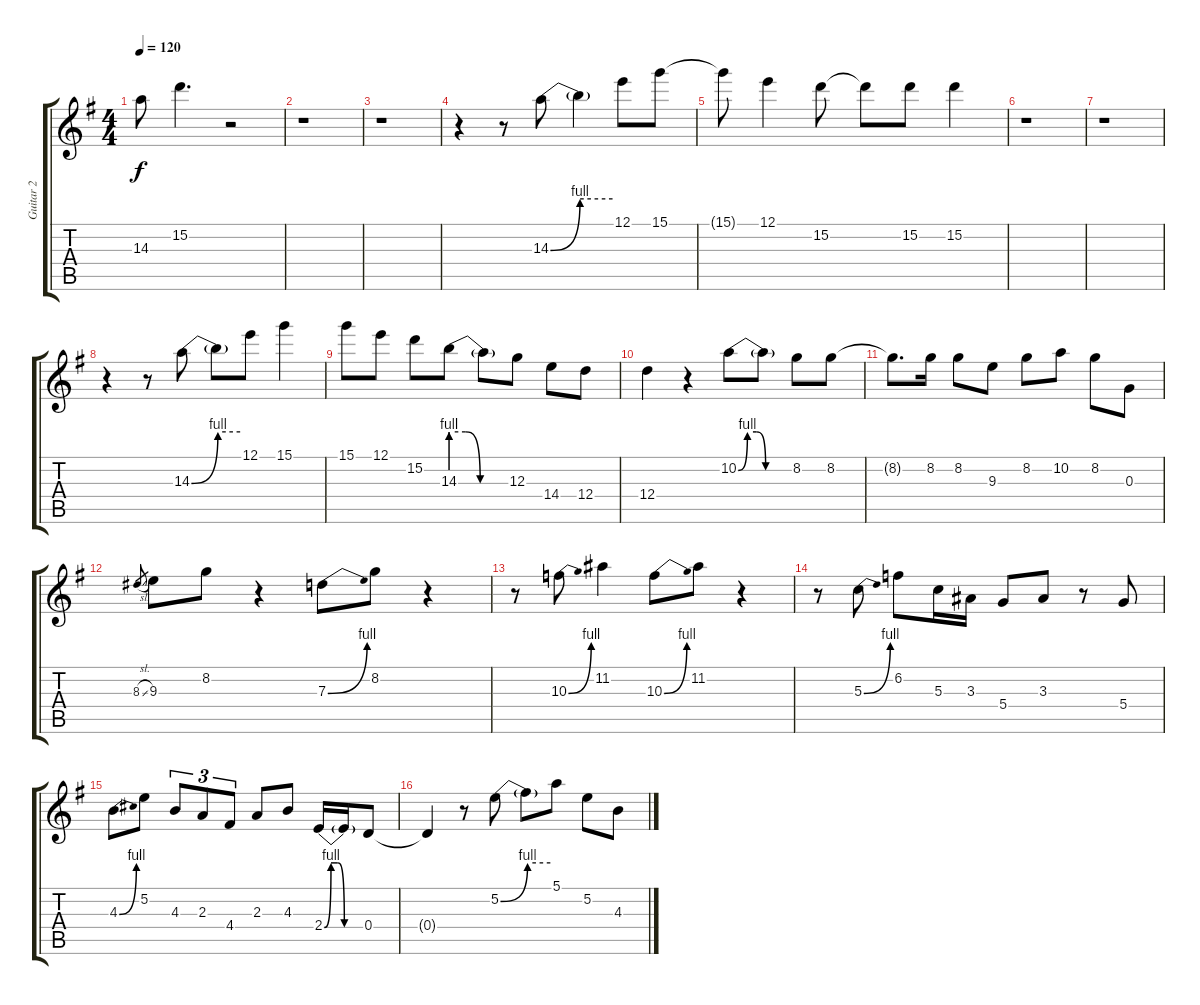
\track ("Guitar 2" "Guitar 2") {instrument distortionguitar}
\staff {score tabs}
\tuning (E4 B3 G3 D3 A2 E2) {hide}
\ts (4 4)
\tempo 120
\clef g2
\ks g
14.3{t}.8{dy f} 15.2.4{d} r.2 |
r.1 |
r.1 |
r.4 r.8 14.3{be (bend 0 0 60 4)}.8 14.3{be (hold 0 4 60 4) t}.4 12.1.8 15.1.8 |
15.1{t}.8 12.1.4 15.2.8 15.2{t}.8 15.2.8 15.2.4 |
r.1 |
r.1 |
r.4 r.8 14.3{be (bend 0 0 60 4)}.8 14.3{be (hold 0 4 60 4) t}.8 12.1.8 15.1.4 |
15.1.8 12.1.8 15.2.8 14.3{be (custom 0 4 15 4 30 0 60 0)}.8 14.3{t}.8 12.3.8 14.4.8 12.4.8 |
12.4.4 r.4 10.2{be (custom 0 0 10 4 20 4 30 0 60 0)}.8 10.2{t}.8 8.2.8 8.2.8 |
8.2{t}.8{d} 8.2.16 8.2.8 9.3.8 8.2.8 10.2.8 8.2.8 0.3.8 |
8.3{sl}.8{gr} 9.3.8 8.2.8 r.4 7.3{be (bend 0 0 60 4)}.8 8.2.8 r.4 |
r.8 10.3{be (bend 0 0 60 4)}.8 11.2.4 10.3{be (bend 0 0 60 4)}.8 11.2.8 r.4 |
r.8 5.3{be (bend 0 0 60 4)}.8 6.2.8 5.3.16 3.3.16 5.4.8 3.3.8 r.8 5.4.8 |
4.3{be (bend 0 0 60 4)}.8 5.2.8 4.3.8{tu (3 2)} 2.3.8{tu (3 2)} 4.4.8{tu (3 2)} 2.3.8 4.3.8 2.4{be (custom 0 0 10 4 20 4 30 0 60 0)}.16 2.4{t}.16 0.4.8 |
0.4{t}.4 r.8 5.2{be (bend 0 0 60 4)}.8 5.2{be (hold 0 4 60 4) t}.8 5.1.8 5.2.8 4.3.8
